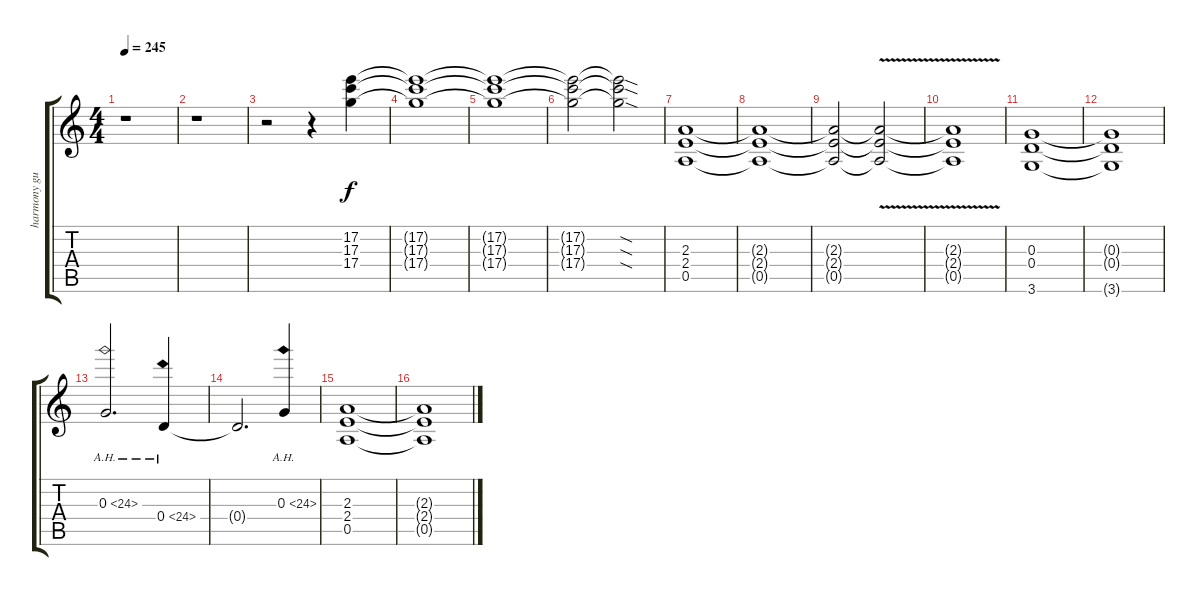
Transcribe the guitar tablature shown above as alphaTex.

\track ("harmony guitar" "harmony gu") {instrument distortionguitar}
\staff {score tabs}
\tuning (E4 B3 G3 D3 A2 E2) {hide}
\ts (4 4)
\tempo 245
\clef g2
\ks c
r.1{dy f} |
r.1 |
r.2 r.4 (17.2 17.3 17.4).4 |
(17.2{t} 17.3{t} 17.4{t}).1 |
(17.2{t} 17.3{t} 17.4{t}).1 |
(17.2{t} 17.3{t} 17.4{t}).2 (17.2{sod t} 17.3{sod t} 17.4{sod t}).2 |
(2.3 2.4 0.5).1 |
(2.3{t} 2.4{t} 0.5{t}).1 |
(2.3{t} 2.4{t} 0.5{t}).2 (2.3{v t} 2.4{v t} 0.5{v t}).2 |
(2.3{v t} 2.4{v t} 0.5{v t}).1 |
(0.3 0.4 3.6).1 |
(0.3{t} 0.4{t} 3.6{t}).1 |
0.3{ah 24}.2{d} 0.4{ah 24}.4 |
0.4{t}.2{d} 0.3{ah 24}.4 |
(2.3 2.4 0.5).1 |
(2.3{t} 2.4{t} 0.5{t}).1
